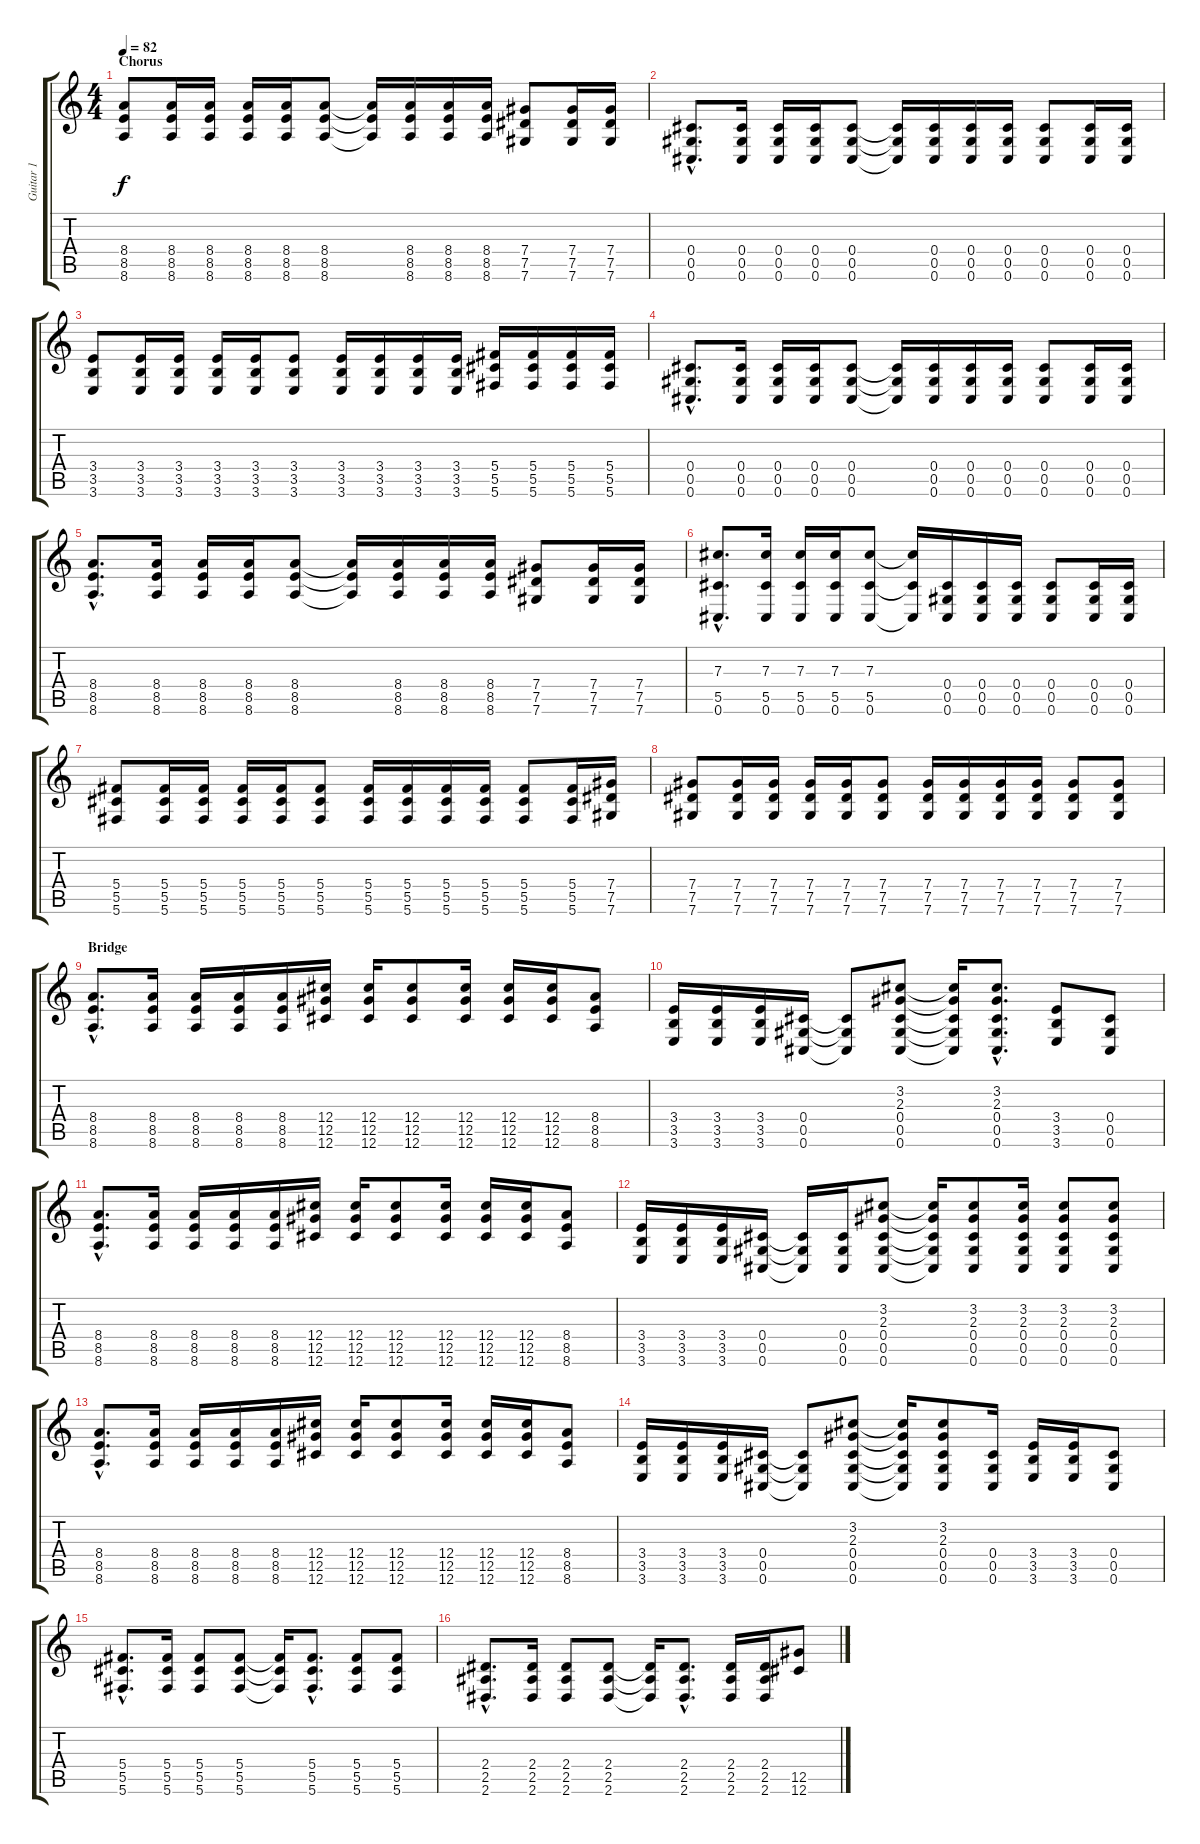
\track ("Guitar 1" "Guitar 1") {instrument distortionguitar}
\staff {score tabs}
\tuning (Eb4 Bb3 Gb3 Db3 Ab2 Db2) {hide}
\ts (4 4)
\section ("" "Chorus")
\tempo 82
\clef g2
\ks c
(8.4 8.5 8.6).8{dy f} (8.4 8.5 8.6).16 (8.4 8.5 8.6).16 (8.4 8.5 8.6).16 (8.4 8.5 8.6).16 (8.4 8.5 8.6).8 (8.4{t} 8.5{t} 8.6{t}).16 (8.4 8.5 8.6).16 (8.4 8.5 8.6).16 (8.4 8.5 8.6).16 (7.4 7.5 7.6).8 (7.4 7.5 7.6).16 (7.4 7.5 7.6).16 |
(0.4{hac} 0.5{hac} 0.6{hac}).8{d} (0.4 0.5 0.6).16 (0.4 0.5 0.6).16 (0.4 0.5 0.6).16 (0.4 0.5 0.6).8 (0.4{t} 0.5{t} 0.6{t}).16 (0.4 0.5 0.6).16 (0.4 0.5 0.6).16 (0.4 0.5 0.6).16 (0.4 0.5 0.6).8 (0.4 0.5 0.6).16 (0.4 0.5 0.6).16 |
(3.4 3.5 3.6).8 (3.4 3.5 3.6).16 (3.4 3.5 3.6).16 (3.4 3.5 3.6).16 (3.4 3.5 3.6).16 (3.4 3.5 3.6).8 (3.4 3.5 3.6).16 (3.4 3.5 3.6).16 (3.4 3.5 3.6).16 (3.4 3.5 3.6).16 (5.4 5.5 5.6).16 (5.4 5.5 5.6).16 (5.4 5.5 5.6).16 (5.4 5.5 5.6).16 |
(0.4{hac} 0.5{hac} 0.6{hac}).8{d} (0.4 0.5 0.6).16 (0.4 0.5 0.6).16 (0.4 0.5 0.6).16 (0.4 0.5 0.6).8 (0.4{t} 0.5{t} 0.6{t}).16 (0.4 0.5 0.6).16 (0.4 0.5 0.6).16 (0.4 0.5 0.6).16 (0.4 0.5 0.6).8 (0.4 0.5 0.6).16 (0.4 0.5 0.6).16 |
(8.4{hac} 8.5{hac} 8.6{hac}).8{d} (8.4 8.5 8.6).16 (8.4 8.5 8.6).16 (8.4 8.5 8.6).16 (8.4 8.5 8.6).8 (8.4{t} 8.5{t} 8.6{t}).16 (8.4 8.5 8.6).16 (8.4 8.5 8.6).16 (8.4 8.5 8.6).16 (7.4 7.5 7.6).8 (7.4 7.5 7.6).16 (7.4 7.5 7.6).16 |
(7.3{hac} 5.5{hac} 0.6{hac}).8{d} (7.3 5.5 0.6).16 (7.3 5.5 0.6).16 (7.3 5.5 0.6).16 (7.3 5.5 0.6).8 (7.3{t} 5.5{t} 0.6{t}).16 (0.4 0.5 0.6).16 (0.4 0.5 0.6).16 (0.4 0.5 0.6).16 (0.4 0.5 0.6).8 (0.4 0.5 0.6).16 (0.4 0.5 0.6).16 |
(5.4 5.5 5.6).8 (5.4 5.5 5.6).16 (5.4 5.5 5.6).16 (5.4 5.5 5.6).16 (5.4 5.5 5.6).16 (5.4 5.5 5.6).8 (5.4 5.5 5.6).16 (5.4 5.5 5.6).16 (5.4 5.5 5.6).16 (5.4 5.5 5.6).16 (5.4 5.5 5.6).8 (5.4 5.5 5.6).16 (7.4 7.5 7.6).16 |
(7.4 7.5 7.6).8 (7.4 7.5 7.6).16 (7.4 7.5 7.6).16 (7.4 7.5 7.6).16 (7.4 7.5 7.6).16 (7.4 7.5 7.6).8 (7.4 7.5 7.6).16 (7.4 7.5 7.6).16 (7.4 7.5 7.6).16 (7.4 7.5 7.6).16 (7.4 7.5 7.6).8 (7.4 7.5 7.6).8 |
\section ("" "Bridge")
(8.4{hac} 8.5{hac} 8.6{hac}).8{d} (8.4 8.5 8.6).16 (8.4 8.5 8.6).16 (8.4 8.5 8.6).16 (8.4 8.5 8.6).16 (12.4 12.5 12.6).16 (12.4 12.5 12.6).16 (12.4 12.5 12.6).8 (12.4 12.5 12.6).16 (12.4 12.5 12.6).16 (12.4 12.5 12.6).16 (8.4 8.5 8.6).8 |
(3.4 3.5 3.6).16 (3.4 3.5 3.6).16 (3.4 3.5 3.6).16 (0.4 0.5 0.6).16 (0.4{t} 0.5{t} 0.6{t}).8 (3.2 2.3 0.4 0.5 0.6).8 (3.2{t} 2.3{t} 0.4{t} 0.5{t} 0.6{t}).16 (3.2{hac} 2.3{hac} 0.4{hac} 0.5{hac} 0.6{hac}).8{d} (3.4 3.5 3.6).8 (0.4 0.5 0.6).8 |
(8.4{hac} 8.5{hac} 8.6{hac}).8{d} (8.4 8.5 8.6).16 (8.4 8.5 8.6).16 (8.4 8.5 8.6).16 (8.4 8.5 8.6).16 (12.4 12.5 12.6).16 (12.4 12.5 12.6).16 (12.4 12.5 12.6).8 (12.4 12.5 12.6).16 (12.4 12.5 12.6).16 (12.4 12.5 12.6).16 (8.4 8.5 8.6).8 |
(3.4 3.5 3.6).16 (3.4 3.5 3.6).16 (3.4 3.5 3.6).16 (0.4 0.5 0.6).16 (0.4{t} 0.5{t} 0.6{t}).16 (0.4 0.5 0.6).16 (3.2 2.3 0.4 0.5 0.6).8 (3.2{t} 2.3{t} 0.4{t} 0.5{t} 0.6{t}).16 (3.2 2.3 0.4 0.5 0.6).8 (3.2 2.3 0.4 0.5 0.6).16 (3.2 2.3 0.4 0.5 0.6).8 (3.2 2.3 0.4 0.5 0.6).8 |
(8.4{hac} 8.5{hac} 8.6{hac}).8{d} (8.4 8.5 8.6).16 (8.4 8.5 8.6).16 (8.4 8.5 8.6).16 (8.4 8.5 8.6).16 (12.4 12.5 12.6).16 (12.4 12.5 12.6).16 (12.4 12.5 12.6).8 (12.4 12.5 12.6).16 (12.4 12.5 12.6).16 (12.4 12.5 12.6).16 (8.4 8.5 8.6).8 |
(3.4 3.5 3.6).16 (3.4 3.5 3.6).16 (3.4 3.5 3.6).16 (0.4 0.5 0.6).16 (0.4{t} 0.5{t} 0.6{t}).8 (3.2 2.3 0.4 0.5 0.6).8 (3.2{t} 2.3{t} 0.4{t} 0.5{t} 0.6{t}).16 (3.2 2.3 0.4 0.5 0.6).8 (0.4 0.5 0.6).16 (3.4 3.5 3.6).16 (3.4 3.5 3.6).16 (0.4 0.5 0.6).8 |
(5.4{hac} 5.5{hac} 5.6{hac}).8{d} (5.4 5.5 5.6).16 (5.4 5.5 5.6).8 (5.4 5.5 5.6).8 (5.4{t} 5.5{t} 5.6{t}).16 (5.4{hac} 5.5{hac} 5.6{hac}).8{d} (5.4 5.5 5.6).8 (5.4 5.5 5.6).8 |
(2.4{hac} 2.5{hac} 2.6{hac}).8{d} (2.4 2.5 2.6).16 (2.4 2.5 2.6).8 (2.4 2.5 2.6).8 (2.4{t} 2.5{t} 2.6{t}).16 (2.4{hac} 2.5{hac} 2.6{hac}).8{d} (2.4 2.5 2.6).16 (2.4 2.5 2.6).16 (12.5{ss} 12.6{ss}).8
